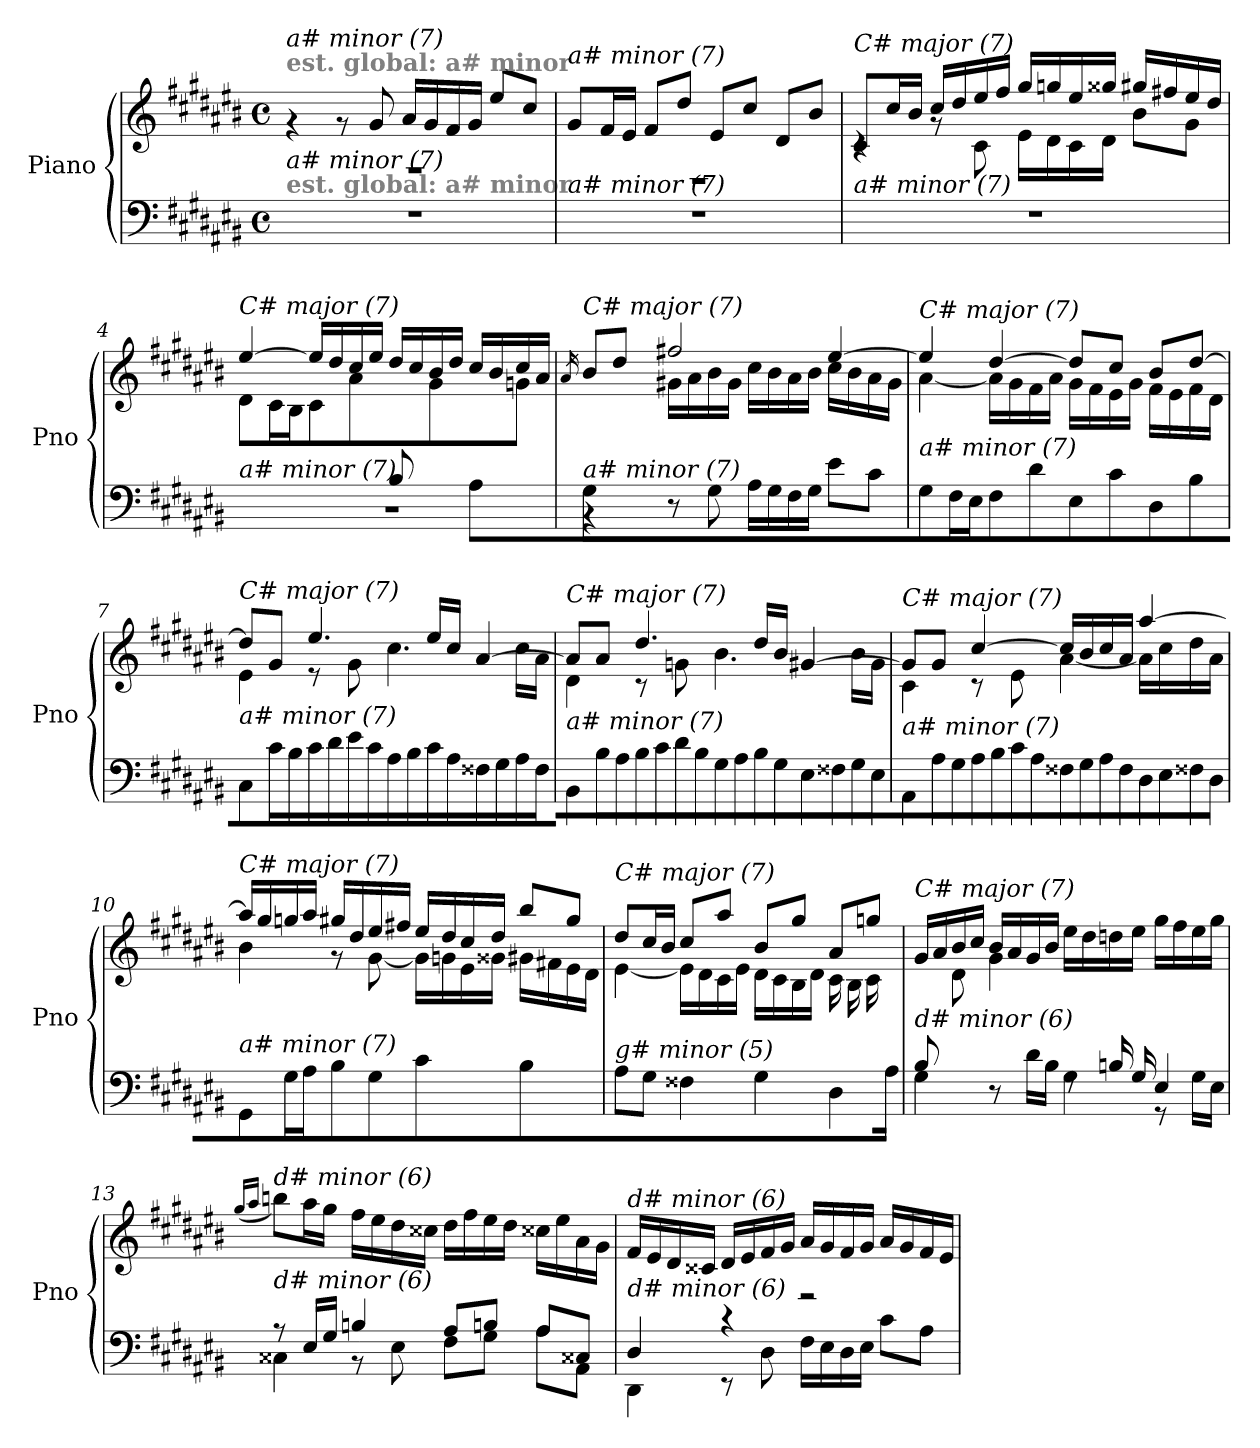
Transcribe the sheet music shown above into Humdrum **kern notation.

**kern	**kern
*part1	*part1
*staff2	*staff1
*I"Piano	*
*I'Pno	*
*clefF4	*clefG2
*k[f#c#g#d#a#e#b#]	*k[f#c#g#d#a#e#b#]
*M4/4	*M4/4
*met(c)	*met(c)
=1	=1
*	*^
!	!LO:TX:a:B:color=#808080:t=est. global&colon; a# minor	!
!	!LO:TX:i:t=a# minor (7)	!
!LO:TX:a:B:color=#808080:t=est. global&colon; a# minor	!	!
!LO:TX:i:t=a# minor (7)	!	!
1r	1rF	4rg
.	.	8rg
.	.	8g#/
.	.	16a#/LL
.	.	16g#/
.	.	16f#/
.	.	16g#/JJ
.	.	8ee#/L
.	.	8cc#/J
=2	=2	=2
!	!LO:TX:i:t=a# minor (7)	!
!LO:TX:i:t=a# minor (7)	!	!
1r	1rD	8g#/L
.	.	16f#/L
.	.	16e#/JJ
.	.	8f#/L
.	.	8dd#/J
.	.	8e#/L
.	.	8cc#/J
.	.	8d#/L
.	.	8b#/J
=3	=3	=3
!	!LO:TX:i:t=C# major (7)	!
!LO:TX:i:t=a# minor (7)	!	!
1r	8c#/L	4rc
.	16cc#/L	.
.	16b#/JJ	.
.	16cc#/LL	8rg
.	16dd#/	.
.	16ee#/	8c#\
.	16ff#/JJ	.
.	16gg#/LL	16e#\LL
.	16ggni/	16d#\
.	16ee#/	16c#\
.	16gg##i/JJ	16d#\JJ
.	16gg#/LL	8b#\L
.	16ff#X/	.
.	16ee#/	8g#\J
.	16dd#/JJ	.
!!LO:LB:g=z	!!
=4	=4	=4
*^	*	*
!	!	!LO:TX:i:t=C# major (7)	!
!LO:TX:i:t=a# minor (7)	!	!	!
2ryy	1r	[4ee#/	8d#\L
.	.	.	16c#\L
.	.	.	16B#\JJ
.	.	16ee#/LL]	8c#\L
.	.	16dd#/	.
.	.	16cc#/	8a#\J
.	.	16ee#/JJ	.
8B#/L	.	16dd#/LL	8ryy
.	.	16cc#/	.
8ryy	.	16b#/	8g#\J
.	.	16dd#/JJ	.
8A#/L	.	16cc#/LL	8ryy
.	.	16b#/	.
8ryy	.	16cc#/	8gni\J
.	.	16a#/JJ	.
=5	=5	=5	=5
.	.	16qa#/	.
!	!	!LO:TX:i:t=C# major (7)	!
!LO:TX:i:t=a# minor (7)	!	!	!
8G#/L	4rBB	8b#/L	8ryy
2..ryy	.	8dd#/J	16g#\L
.	.	.	16gni\JJ
.	8r	2ff#X/	16g#\LL
.	.	.	16a#\
.	8G#\	.	16b#\
.	.	.	16g#\JJ
.	16A#\LL	.	16cc#\LL
.	16G#\	.	16b#\
.	16F#\	.	16a#\
.	16G#\JJ	.	16b#\JJ
.	8e#\L	[4ee#/	16cc#\LL
.	.	.	16b#\
.	8c#\J	.	16a#\
.	.	.	16g#\JJ
*v	*v	*	*
=6	=6	=6
!	!LO:TX:i:t=C# major (7)	!
!LO:TX:i:t=a# minor (7)	!	!
8G#\L	4ee#/]	[4a#\
16F#\L	.	.
16E#\JJ	.	.
8F#\L	[4dd#/	16a#\LL]
.	.	16g#\
8d#\J	.	16f#\
.	.	16a#\JJ
8E#\L	8dd#/L]	16g#\LL
.	.	16f#\
8c#\J	8cc#/J	16e#\
.	.	16g#\JJ
8D#\L	8b#/L	16f#\LL
.	.	16e#\
8B#\J	[8dd#/J	16f#\
.	.	16d#\JJ
!!LO:LB:g=z	!!
=7	=7	=7
!	!LO:TX:i:t=C# major (7)	!
!LO:TX:i:t=a# minor (7)	!	!
8C#\L	8dd#/L]	4e#\
16c#\L	8g#/J	.
16B#\JJ	.	.
16c#\LL	4.ee#/	8r
16d#\	.	.
16e#\	.	8g#\
16c#\JJ	.	.
16A#\LL	.	4.cc#\
16B#\	.	.
16c#\	16ee#/LL	.
16A#\JJ	16cc#/JJ	.
16F##X\LL	[4a#/	.
16G#\	.	.
16A#\	.	16cc#\LL
16F##\JJ	.	16a#\JJ
=8	=8	=8
!	!LO:TX:i:t=C# major (7)	!
!LO:TX:i:t=a# minor (7)	!	!
8BB#\L	8a#/L]	4d#\
16B#\L	8a#/J	.
16A#\JJ	.	.
16B#\LL	4.dd#/	8r
16c#\	.	.
16d#\	.	8gni\
16B#\JJ	.	.
16G#\LL	.	4.b#\
16A#\	.	.
16B#\	16dd#/LL	.
16G#\JJ	16b#/JJ	.
16E#\LL	[4g#/	.
16F##X\	.	.
16G#\	.	16b#\LL
16E#\JJ	.	16g#\JJ
=9	=9	=9
!	!LO:TX:i:t=C# major (7)	!
!LO:TX:i:t=a# minor (7)	!	!
8AA#\L	8g#/L]	4c#\
16A#\L	8g#/J	.
16G#\JJ	.	.
16A#\LL	[4cc#/	8r
16B#\	.	.
16c#\	.	8e#\
16A#\JJ	.	.
16F##X\LL	16cc#/LL]	[4a#\
16G#\	16b#/	.
16A#\	16cc#/	.
16F##\JJ	16a#/JJ	.
16D#\LL	[4aa#/	16a#\LL]
16E#\	.	16cc#\
16F##X\	.	16dd#\
16D#\JJ	.	16a#\JJ
!!LO:LB:g=z	!!
=10	=10	=10
!	!LO:TX:i:t=C# major (7)	!
!LO:TX:i:t=a# minor (7)	!	!
8GG#\L	16aa#/LL]	4b#\
.	16gg#/	.
16G#\L	16ggni/	.
16A#\JJ	16aa#/JJ	.
8B#\L	16gg#/LL	8r
.	16dd#/	.
8G#\J	16ee#/	[8g#\
.	16ff#X/JJ	.
4c#\	16ee#/LL	16g#\LL]
.	16dd#/	16gni\
.	16cc#/	16e#\
.	16dd#/JJ	16g##i\JJ
4B#\	8bb#/L	16g#\LL
.	.	16f#X\
.	8gg#/J	16e#\
.	.	16d#\JJ
=11	=11	=11
*^	*	*
!	!	!LO:TX:i:t=C# major (7)	!
!LO:TX:i:t=g# minor (5)	!	!	!
2...ryy	8A#\L	8dd#/L	[4e#\
.	8G#\J	16cc#/L	.
.	.	16b#/JJ	.
.	4F##X\	8cc#/L	16e#\LL]
.	.	.	16d#\
.	.	8aa#/J	16c#\
.	.	.	16e#\JJ
.	4G#\	8b#/L	16d#\LL
.	.	.	16c#\
.	.	8gg#/J	16B#\
.	.	.	16d#\JJ
.	4D#\	8a#/L	16c#\LL
.	.	.	16B#\
.	.	8ggni/J	16c#\
16A#/JJ	.	.	16ryy
=12	=12	=12	=12
!	!	!LO:TX:i:t=C# major (7)	!
!LO:TX:i:t=d# minor (6)	!	!	!
8B#/L	4G#\	16g#/LL	8ryy
.	.	16a#/	.
4.ryy	.	16b#/	8d#\J
.	.	16cc#/JJ	.
.	8r	16b#/LL	4g#\
.	.	16a#/	.
.	16d#\LL	16g#/	.
.	16B#\JJ	16b#/JJ	.
8rF	4G#\	16ee#\LL	2ryy
.	.	16dd#\	.
16Bn/LL	.	16ddni\	.
16G#/JJ	.	16ee#\JJ	.
4E#/	8r	16gg#\LL	.
.	.	16ff#\	.
.	16G#\LL	16ee#\	.
.	16E#\JJ	16gg#\JJ	.
*	*	*v	*v
!!LO:LB:g=z
=13	=13	=13
.	.	(16qgg#/LL
.	.	16qaa#/JJ
!	!	!LO:TX:i:t=d# minor (6)
!LO:TX:i:t=d# minor (6)	!	!
8r	4C##X\	8bbn\L)
16E#/LL	.	16aa#\L
16G#/JJ	.	16gg#\JJ
4Bn/	8r	16ff#\LL
.	.	16ee#\
.	8E#\	16dd#\
.	.	16cc##X\JJ
8A#/L	8F#\L	16dd#\LL
.	.	16ff#\
8Bn/J	8G#\J	16ee#\
.	.	16dd#\JJ
8A#/L	8A#\L	16cc##X\LL
.	.	16ee#\
8C##X/J	8AA#\J	16a#\
.	.	16g#\JJ
=14	=14	=14
!	!	!LO:TX:i:t=d# minor (6)
!LO:TX:i:t=d# minor (6)	!	!
4D#/	4DD#\	16f#/LL
.	.	16e#/
.	.	16d#/
.	.	16c##X/JJ
4r	8r	16d#/LL
.	.	16e#/
.	8D#\	16f#/
.	.	16g#/JJ
2r	16F#\LL	16a#/LL
.	16E#\	16g#/
.	16D#\	16f#/
.	16E#\JJ	16g#/JJ
.	8c#\L	16a#/LL
.	.	16g#/
.	8A#\J	16f#/
.	.	16e#/JJ
*v	*v	*
=	=
*-	*-
